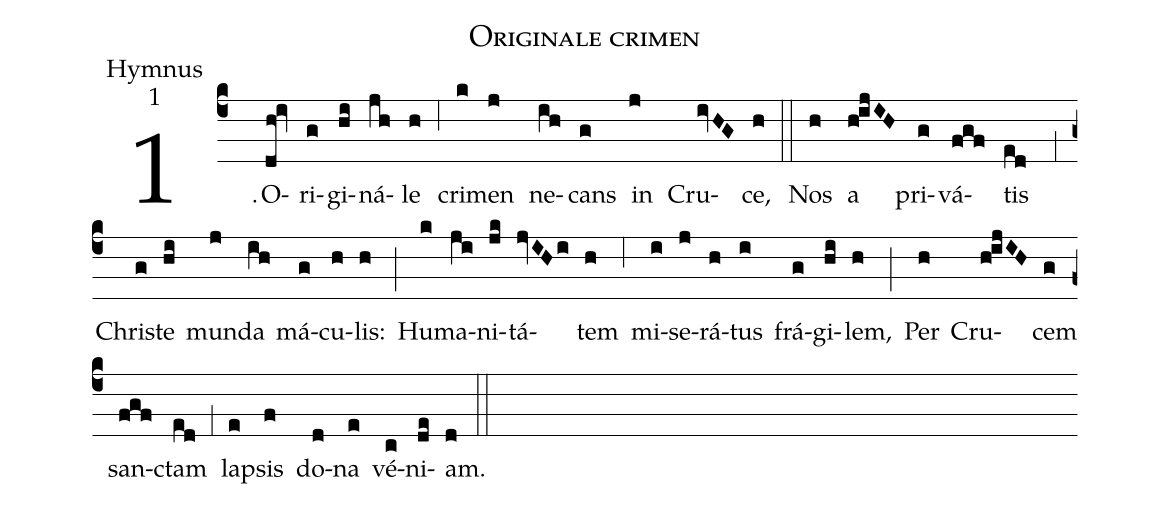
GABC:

name:Originale crimen;
office-part:Hymnus;
mode:1;
%%
(c4) 1.() O(dh!iv)ri(g)gi(hi)ná(jh)le(h) (;6) cri(k)men(j) ne(ih)cans(g) in(j) Cru(ivHG)ce,(h) (::) Nos(h) a(h!ijIH) pri(g)vá(fgf)tis(ed) (;1) Chri(g)ste(hi) mun(j)da(ih) má(g)cu(h)lis:(h) (;) Hu(k)ma(ji)ni(jk)tá(jvIHi)tem(h) (;6) mi(i)se(j)rá(h)tus(i) frá(g)gi(hi)lem,(h) (;) Per(h) Cru(h!ijIH)cem(g) san(fgf)ctam(ed) (;1) la(e)psis(f) do(d)na(e) vé(c)ni(de)am.(d) (::)
